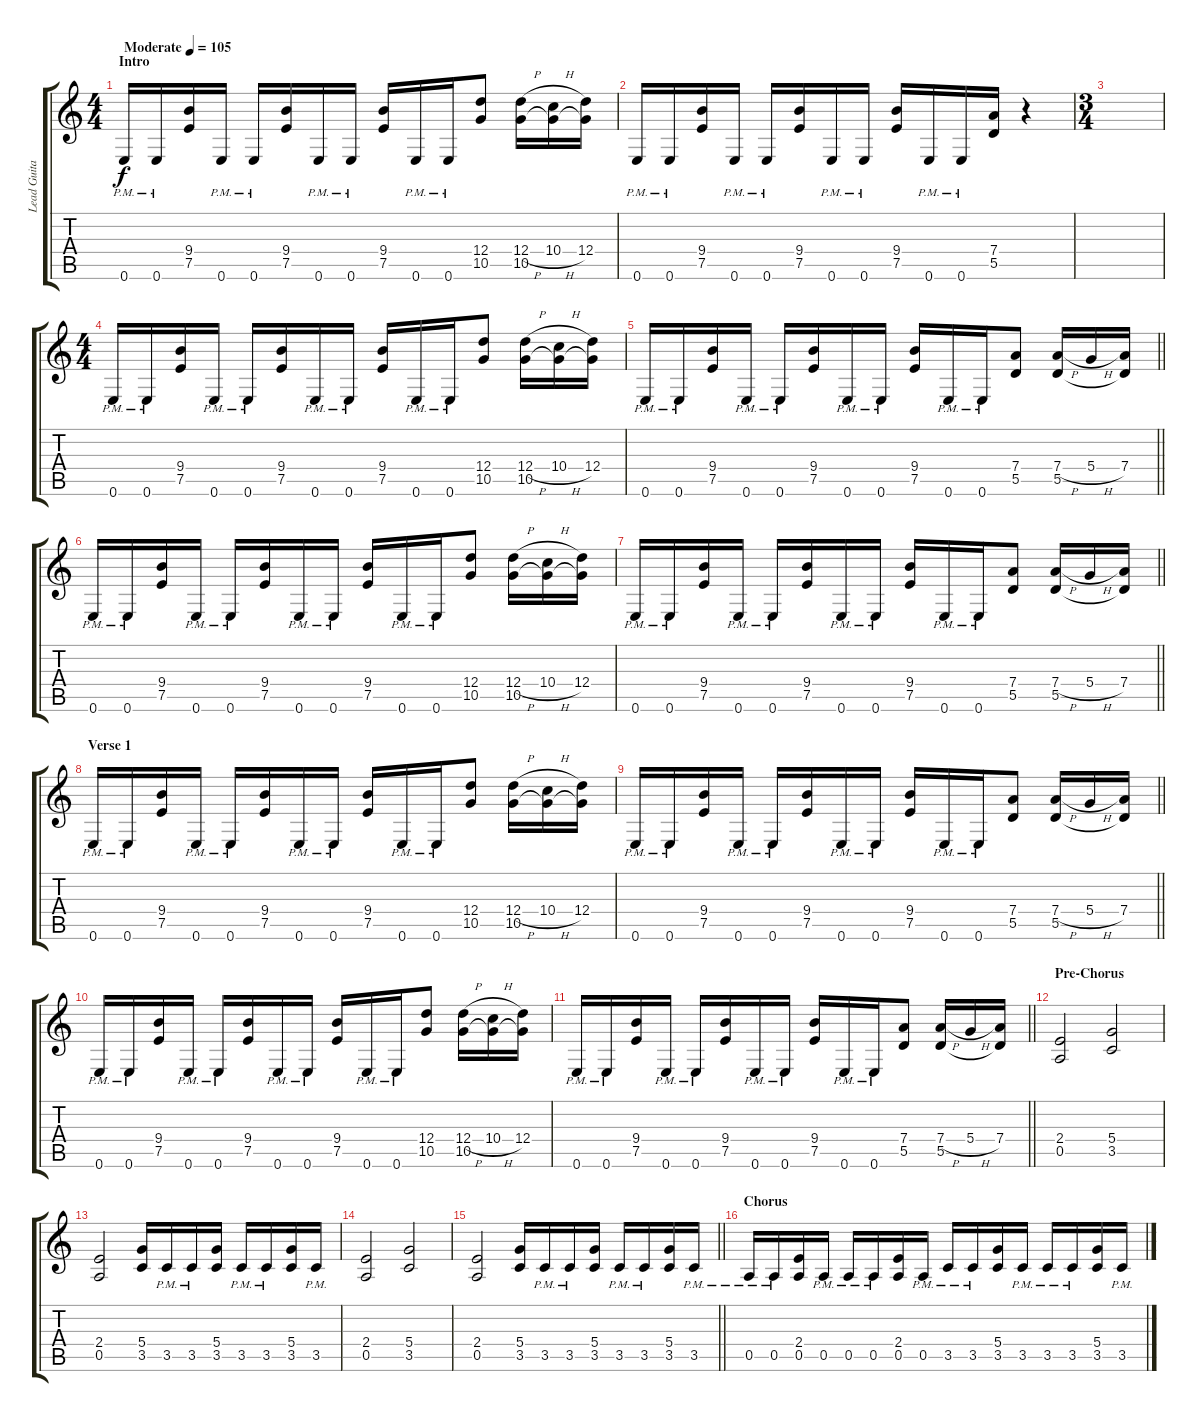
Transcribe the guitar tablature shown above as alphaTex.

\track ("Lead Guitar" "Lead Guita") {instrument distortionguitar}
\staff {score tabs}
\tuning (E4 B3 G3 D3 A2 E2) {hide}
\ts (4 4)
\section ("" "Intro")
\tempo (105 "Moderate")
\clef g2
\ks c
0.6{pm}.16{dy f instrument distortionguitar} 0.6{pm}.16 (9.4 7.5).16 0.6{pm}.16 0.6{pm}.16 (9.4 7.5).16 0.6{pm}.16 0.6{pm}.16 (9.4 7.5).16 0.6{pm}.16 0.6{pm}.16 (12.4 10.5).8 (12.4{h} 10.5).16 (10.4{h} 10.5{t}).16 (12.4 10.5{t}).16 |
0.6{pm}.16 0.6{pm}.16 (9.4 7.5).16 0.6{pm}.16 0.6{pm}.16 (9.4 7.5).16 0.6{pm}.16 0.6{pm}.16 (9.4 7.5).16 0.6{pm}.16 0.6{pm}.16 (7.4 5.5).16 r.4 |
\ts (3 4)
|
\ts (4 4)
0.6{pm}.16 0.6{pm}.16 (9.4 7.5).16 0.6{pm}.16 0.6{pm}.16 (9.4 7.5).16 0.6{pm}.16 0.6{pm}.16 (9.4 7.5).16 0.6{pm}.16 0.6{pm}.16 (12.4 10.5).8 (12.4{h} 10.5).16 (10.4{h} 10.5{t}).16 (12.4 10.5{t}).16 |
\barLineRight lightlight
0.6{pm}.16 0.6{pm}.16 (9.4 7.5).16 0.6{pm}.16 0.6{pm}.16 (9.4 7.5).16 0.6{pm}.16 0.6{pm}.16 (9.4 7.5).16 0.6{pm}.16 0.6{pm}.16 (7.4 5.5).8 (7.4{h} 5.5).16 5.4{h}.16 (7.4 5.5{t}).16 |
0.6{pm}.16 0.6{pm}.16 (9.4 7.5).16 0.6{pm}.16 0.6{pm}.16 (9.4 7.5).16 0.6{pm}.16 0.6{pm}.16 (9.4 7.5).16 0.6{pm}.16 0.6{pm}.16 (12.4 10.5).8 (12.4{h} 10.5).16 (10.4{h} 10.5{t}).16 (12.4 10.5{t}).16 |
\barLineRight lightlight
0.6{pm}.16 0.6{pm}.16 (9.4 7.5).16 0.6{pm}.16 0.6{pm}.16 (9.4 7.5).16 0.6{pm}.16 0.6{pm}.16 (9.4 7.5).16 0.6{pm}.16 0.6{pm}.16 (7.4 5.5).8 (7.4{h} 5.5).16 5.4{h}.16 (7.4 5.5{t}).16 |
\section ("" "Verse 1")
0.6{pm}.16 0.6{pm}.16 (9.4 7.5).16 0.6{pm}.16 0.6{pm}.16 (9.4 7.5).16 0.6{pm}.16 0.6{pm}.16 (9.4 7.5).16 0.6{pm}.16 0.6{pm}.16 (12.4 10.5).8 (12.4{h} 10.5).16 (10.4{h} 10.5{t}).16 (12.4 10.5{t}).16 |
\barLineRight lightlight
0.6{pm}.16 0.6{pm}.16 (9.4 7.5).16 0.6{pm}.16 0.6{pm}.16 (9.4 7.5).16 0.6{pm}.16 0.6{pm}.16 (9.4 7.5).16 0.6{pm}.16 0.6{pm}.16 (7.4 5.5).8 (7.4{h} 5.5).16 5.4{h}.16 (7.4 5.5{t}).16 |
0.6{pm}.16 0.6{pm}.16 (9.4 7.5).16 0.6{pm}.16 0.6{pm}.16 (9.4 7.5).16 0.6{pm}.16 0.6{pm}.16 (9.4 7.5).16 0.6{pm}.16 0.6{pm}.16 (12.4 10.5).8 (12.4{h} 10.5).16 (10.4{h} 10.5{t}).16 (12.4 10.5{t}).16 |
\barLineRight lightlight
0.6{pm}.16 0.6{pm}.16 (9.4 7.5).16 0.6{pm}.16 0.6{pm}.16 (9.4 7.5).16 0.6{pm}.16 0.6{pm}.16 (9.4 7.5).16 0.6{pm}.16 0.6{pm}.16 (7.4 5.5).8 (7.4{h} 5.5).16 5.4{h}.16 (7.4 5.5{t}).16 |
\section ("" "Pre-Chorus")
(2.4 0.5).2 (5.4 3.5).2 |
(2.4 0.5).2 (5.4 3.5).16 3.5{pm}.16 3.5{pm}.16 (5.4 3.5).16 3.5{pm}.16 3.5{pm}.16 (5.4 3.5).16 3.5{pm}.16 |
(2.4 0.5).2 (5.4 3.5).2 |
\barLineRight lightlight
(2.4 0.5).2 (5.4 3.5).16 3.5{pm}.16 3.5{pm}.16 (5.4 3.5).16 3.5{pm}.16 3.5{pm}.16 (5.4 3.5).16 3.5{pm}.16 |
\section ("" "Chorus")
0.5{pm}.16 0.5{pm}.16 (2.4 0.5).16 0.5{pm}.16 0.5{pm}.16 0.5{pm}.16 (2.4 0.5).16 0.5{pm}.16 3.5{pm}.16 3.5{pm}.16 (5.4 3.5).16 3.5{pm}.16 3.5{pm}.16 3.5{pm}.16 (5.4 3.5).16 3.5{pm}.16
